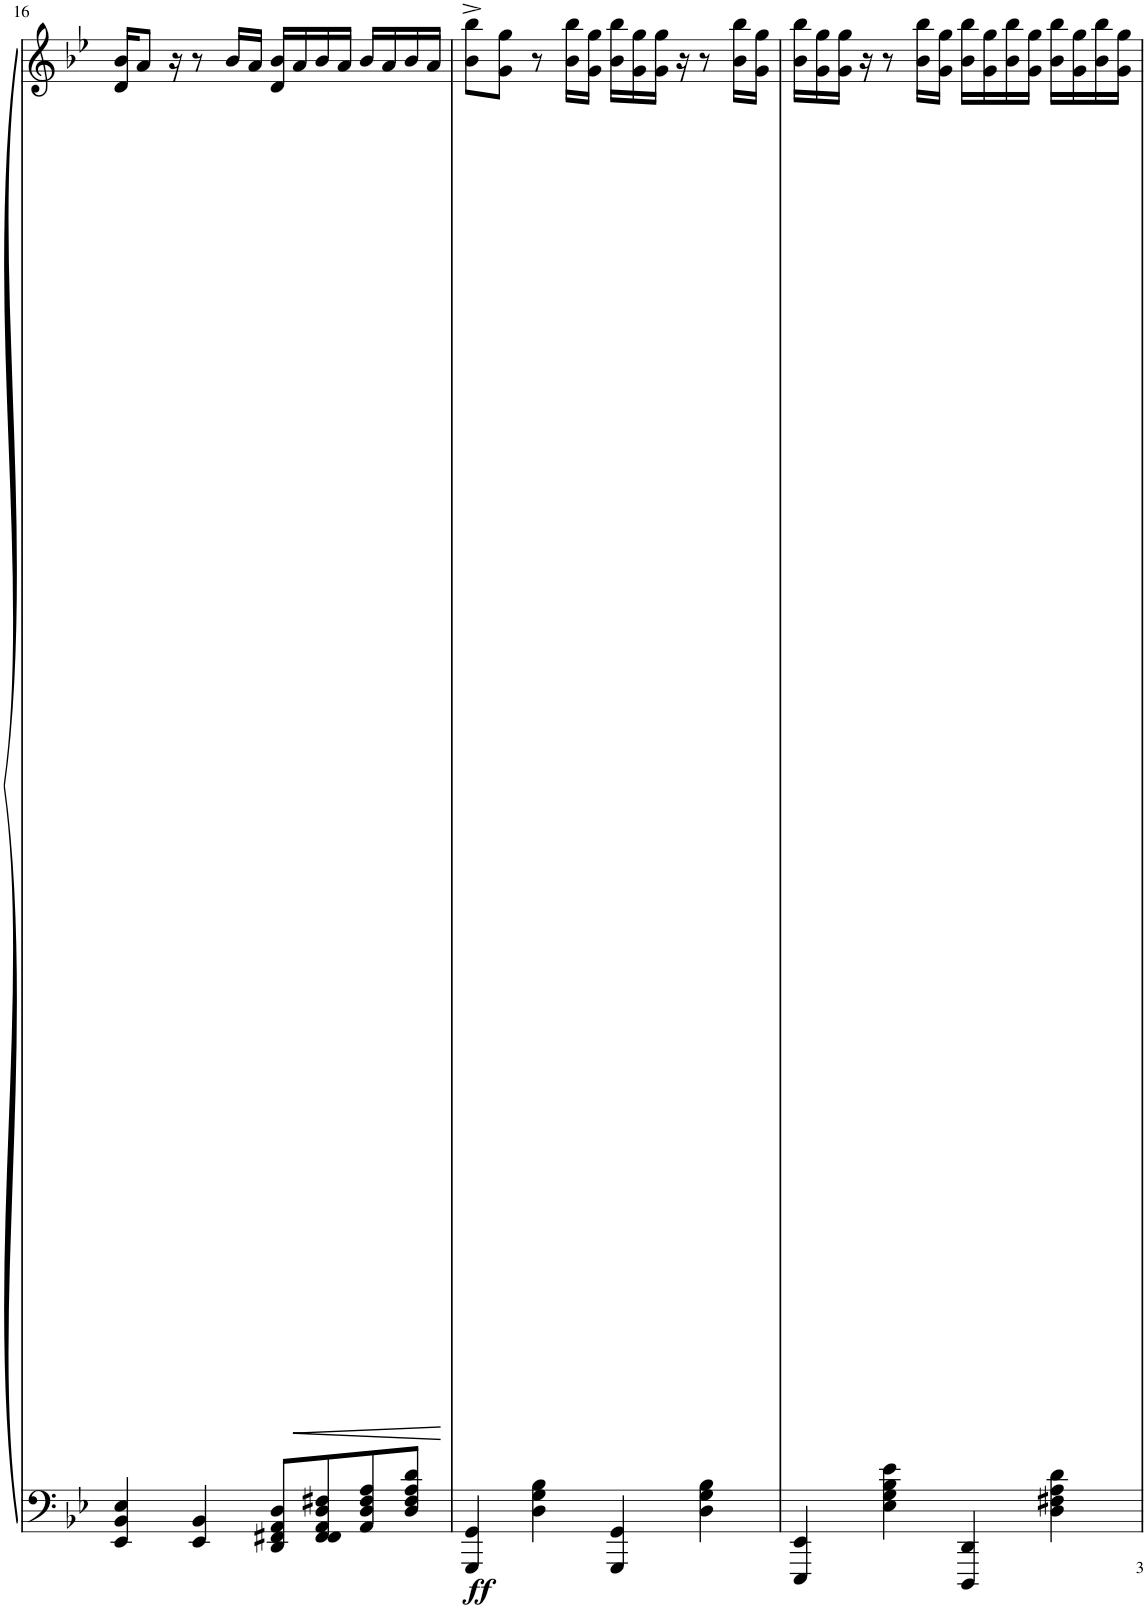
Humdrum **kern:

**kern	**kern	**dynam
*part1	*part1	*part1
*staff2	*staff1	*staff1/2
*I"Piano	*	*
*I'Pno	*	*
!!LO:PB:g=z
*clefF4	*clefG2	*
*k[b-e-]	*k[b-e-]	*
*M4/4	*M4/4	*
=16	=16	=16
4EE-/ 4BB-/ 4E-/	16d/ 16b-/KL	.
.	8a/J	.
.	16r	.
4EE-/ 4BB-/	8r	.
.	16b-/LL	.
.	16a/JJ	.
8DD/ 8FF#X/ 8AA/ 8D/L	16d/ 16b-/LL	.
!	!	!LO:HP:b
.	16a/	<
8FF#/ 8FF#/ 8AA/ 8D/ 8F#X/	16b-/	.
.	16a/JJ	.
8AA/ 8D/ 8F#/ 8A/	16b-/LL	.
.	16a/	.
8D/ 8F#/ 8A/ 8d/J	16b-/	.
.	16a/JJ	.
.	.	[
=17	=17	=17
!	!	!LO:DY:b=2
4GGG/ 4GG/	8b-\^ 8bb-\^L	ff
.	8g\ 8gg\J	.
4D\ 4G\ 4B-\	8r	.
.	16b-\ 16bb-\LL	.
.	16g\ 16gg\JJ	.
4GGG/ 4GG/	16b-\ 16bb-\LL	.
.	16g\ 16gg\	.
.	16g\ 16gg\JJ	.
.	16r	.
4D\ 4G\ 4B-\	8r	.
.	16b-\ 16bb-\LL	.
.	16g\ 16gg\JJ	.
=18	=18	=18
4EEE-/ 4EE-/	16b-\ 16bb-\LL	.
.	16g\ 16gg\	.
.	16g\ 16gg\JJ	.
.	16r	.
4E-\ 4G\ 4B-\ 4e-\	8r	.
.	16b-\ 16bb-\LL	.
.	16g\ 16gg\JJ	.
4DDD/ 4DD/	16b-\ 16bb-\LL	.
.	16g\ 16gg\	.
.	16b-\ 16bb-\	.
.	16g\ 16gg\JJ	.
4D\ 4F#X\ 4A\ 4d\	16b-\ 16bb-\LL	.
.	16g\ 16gg\	.
.	16b-\ 16bb-\	.
.	16g\ 16gg\JJ	.
=	=	=
*-	*-	*-
